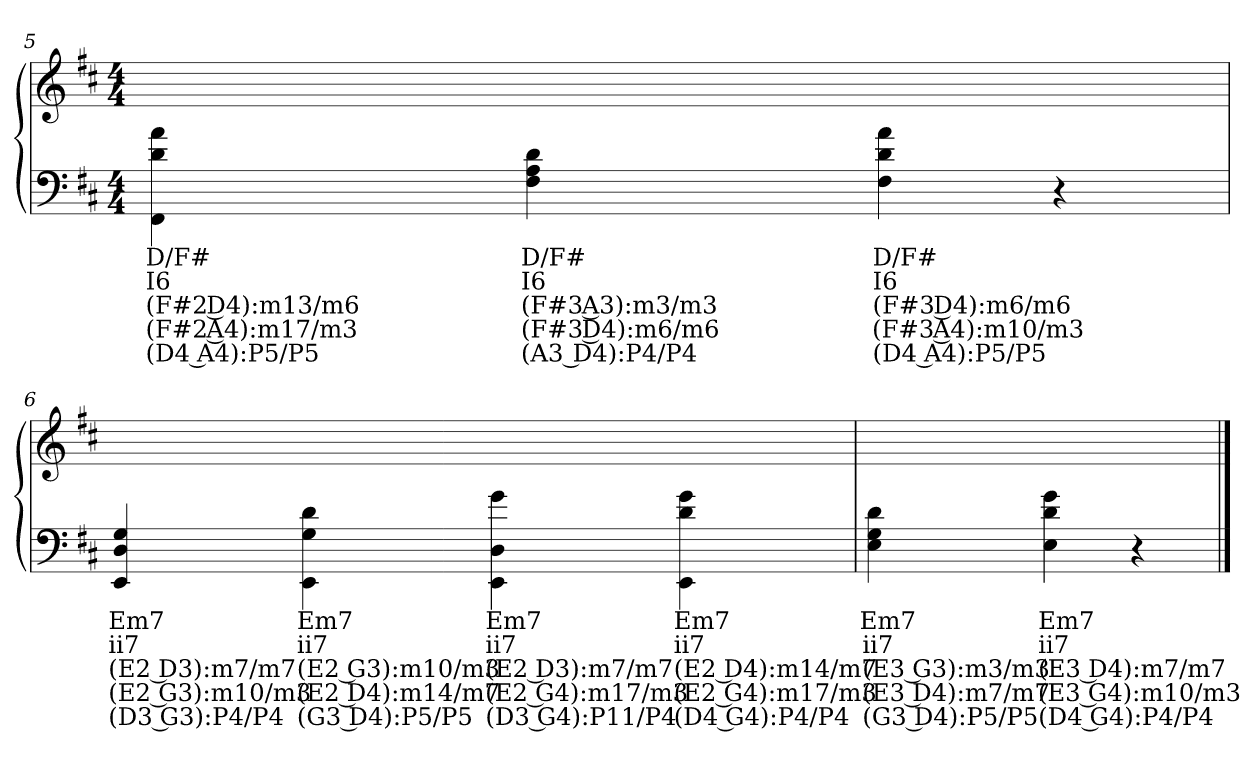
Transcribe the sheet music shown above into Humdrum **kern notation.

**kern	**text	**text	**text	**text	**text	**kern
*part2	*part2	*part2	*part2	*part2	*part2	*part1
*staff2	*staff2	*staff2	*staff2	*staff2	*staff2	*staff1
*clefF4	*	*	*	*	*	*clefG2
*k[f#c#]	*	*	*	*	*	*k[f#c#]
*D:	*	*	*	*	*	*D:
*M4/4	*	*	*	*	*	*M4/4
=5	=5	=5	=5	=5	=5	=5
4FF# 4d 4a	D/F#	I6	(F#2 D4):m13/m6	(F#2 A4):m17/m3	(D4 A4):P5/P5	1ryy
4F# 4A 4d	D/F#	I6	(F#3 A3):m3/m3	(F#3 D4):m6/m6	(A3 D4):P4/P4	.
4F# 4d 4a	D/F#	I6	(F#3 D4):m6/m6	(F#3 A4):m10/m3	(D4 A4):P5/P5	.
4r	.	.	.	.	.	.
=6	=6	=6	=6	=6	=6	=6
4EE 4D 4G	Em7	ii7	(E2 D3):m7/m7	(E2 G3):m10/m3	(D3 G3):P4/P4	1ryy
4EE 4G 4d	Em7	ii7	(E2 G3):m10/m3	(E2 D4):m14/m7	(G3 D4):P5/P5	.
4EE 4D 4g	Em7	ii7	(E2 D3):m7/m7	(E2 G4):m17/m3	(D3 G4):P11/P4	.
4EE 4d 4g	Em7	ii7	(E2 D4):m14/m7	(E2 G4):m17/m3	(D4 G4):P4/P4	.
=7	=7	=7	=7	=7	=7	=7
4E 4G 4d	Em7	ii7	(E3 G3):m3/m3	(E3 D4):m7/m7	(G3 D4):P5/P5	2.ryy
4E 4d 4g	Em7	ii7	(E3 D4):m7/m7	(E3 G4):m10/m3	(D4 G4):P4/P4	.
4r	.	.	.	.	.	.
==	==	==	==	==	==	==
*-	*-	*-	*-	*-	*-	*-
